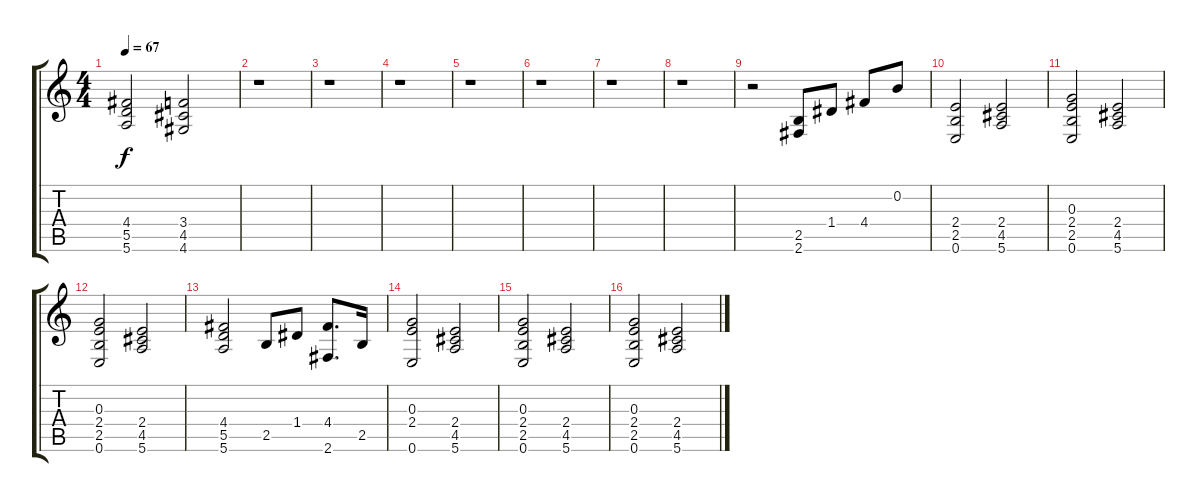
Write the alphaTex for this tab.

\track "" {instrument acousticbass}
\staff {score tabs}
\tuning (E4 B3 G3 D3 A2 E2) {hide}
\ts (4 4)
\tempo 67
\clef g2
\ks c
(4.4 5.5 5.6).2{dy f} (3.4 4.5 4.6).2 |
r.1 |
r.1 |
r.1 |
r.1 |
r.1 |
r.1 |
r.1 |
r.2 (2.5 2.6).8 1.4.8 4.4.8 0.2.8 |
(2.4 2.5 0.6).2 (2.4 4.5 5.6).2 |
(0.3 2.4 2.5 0.6).2 (2.4 4.5 5.6).2 |
(0.3 2.4 2.5 0.6).2 (2.4 4.5 5.6).2 |
(4.4 5.5 5.6).2 2.5.8 1.4.8 (4.4 2.6).8{d} 2.5.16 |
(0.3 2.4 0.6).2 (2.4 4.5 5.6).2 |
(0.3 2.4 2.5 0.6).2 (2.4 4.5 5.6).2 |
(0.3 2.4 2.5 0.6).2 (2.4 4.5 5.6).2
